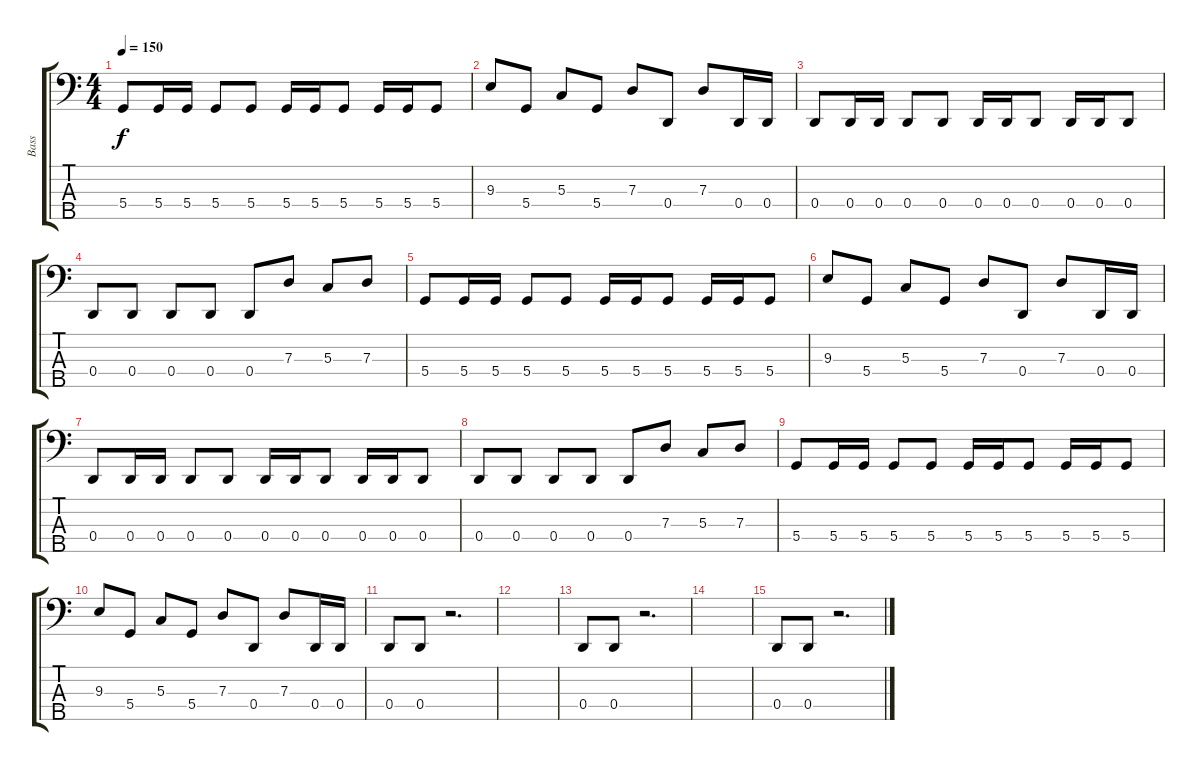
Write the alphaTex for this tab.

\track ("Bass" "Bass") {instrument electricbassfinger}
\staff {score tabs}
\tuning (F2 C2 G1 D1 A0) {hide}
\ts (4 4)
\tempo 150
\clef f4
\ks c
5.4.8{dy f} 5.4.16 5.4.16 5.4.8 5.4.8 5.4.16 5.4.16 5.4.8 5.4.16 5.4.16 5.4.8 |
9.3.8 5.4.8 5.3.8 5.4.8 7.3.8 0.4.8 7.3.8 0.4.16 0.4.16 |
0.4.8 0.4.16 0.4.16 0.4.8 0.4.8 0.4.16 0.4.16 0.4.8 0.4.16 0.4.16 0.4.8 |
0.4.8 0.4.8 0.4.8 0.4.8 0.4.8 7.3.8 5.3.8 7.3.8 |
5.4.8 5.4.16 5.4.16 5.4.8 5.4.8 5.4.16 5.4.16 5.4.8 5.4.16 5.4.16 5.4.8 |
9.3.8 5.4.8 5.3.8 5.4.8 7.3.8 0.4.8 7.3.8 0.4.16 0.4.16 |
0.4.8 0.4.16 0.4.16 0.4.8 0.4.8 0.4.16 0.4.16 0.4.8 0.4.16 0.4.16 0.4.8 |
0.4.8 0.4.8 0.4.8 0.4.8 0.4.8 7.3.8 5.3.8 7.3.8 |
5.4.8 5.4.16 5.4.16 5.4.8 5.4.8 5.4.16 5.4.16 5.4.8 5.4.16 5.4.16 5.4.8 |
9.3.8 5.4.8 5.3.8 5.4.8 7.3.8 0.4.8 7.3.8 0.4.16 0.4.16 |
0.4.8 0.4.8 r.2{d} |
|
0.4.8 0.4.8 r.2{d} |
|
0.4.8 0.4.8 r.2{d}
